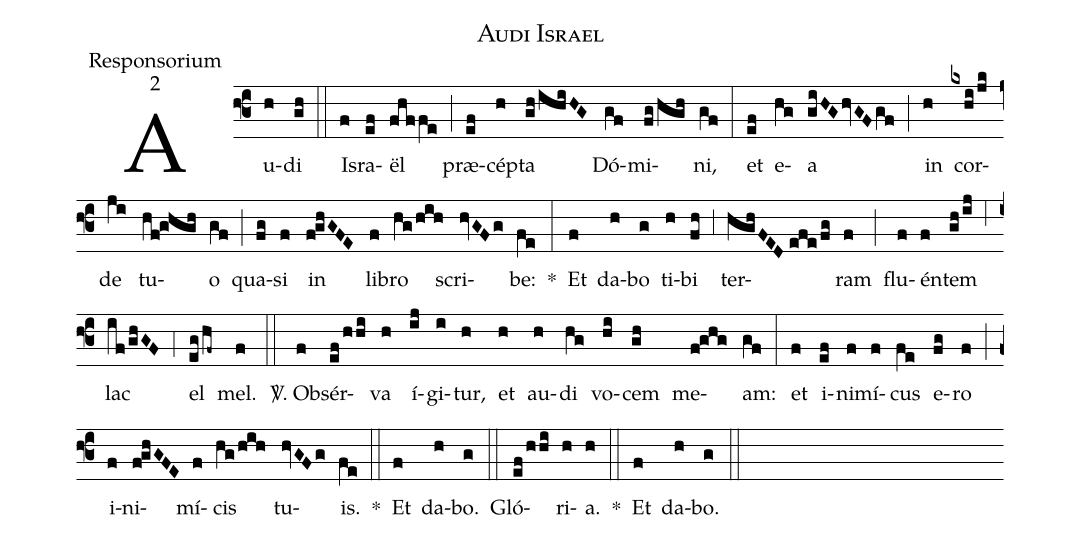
name:Audi Israel;
office-part:Responsorium;
mode:2;
%%
(f3) Au(h)di(gh) (::)
Is(f)ra(ef)ël(fhffe) (;) præ(ef)cép(h)ta(gh/ihiHG) Dó(gf)mi(fg/hgh)ni,(gf) (:)
et(ef) e(hg)a(giHG/hvGF/gf) (;) in(h) cor(kxhi/jk)de(ji) tu(hf!ghgh)o(gf) (;) qua(fg)si(f) in(f!ghGFE) li(f)bro(hg/hih) scri(hvGFg)be:(fe) *(:) Et(f) da(h)bo(g) ti(h)bi(fh) (,3) ter(hghFED//efe/fg)ram(f) (;) flu(f)én(f)tem(gh/ij) (,6) lac(if/ghGF) (,4) el(eg/hf~) mel.(f) (::)

<sp>V/</sp>. Ob(f)sér(ef/hhi)va(h) í(ij)gi(i)tur,(h) et(h) au(h)di(hg) vo(hi)cem(gh) me(f!ghg)am:(gf) (:)
et(f) i(ef)ni(f)mí(f)cus(fe) e(fg)ro(f) (;) i(f)ni(f!ghGFE)mí(f)cis(hg/hih) tu(hvGFg)is.(fe) *(::) Et(f) da(h)bo.(g) (::)

Gló(ef/hhi)ri(h)a.(h) *(::) Et(f) da(h)bo.(g) (::)
